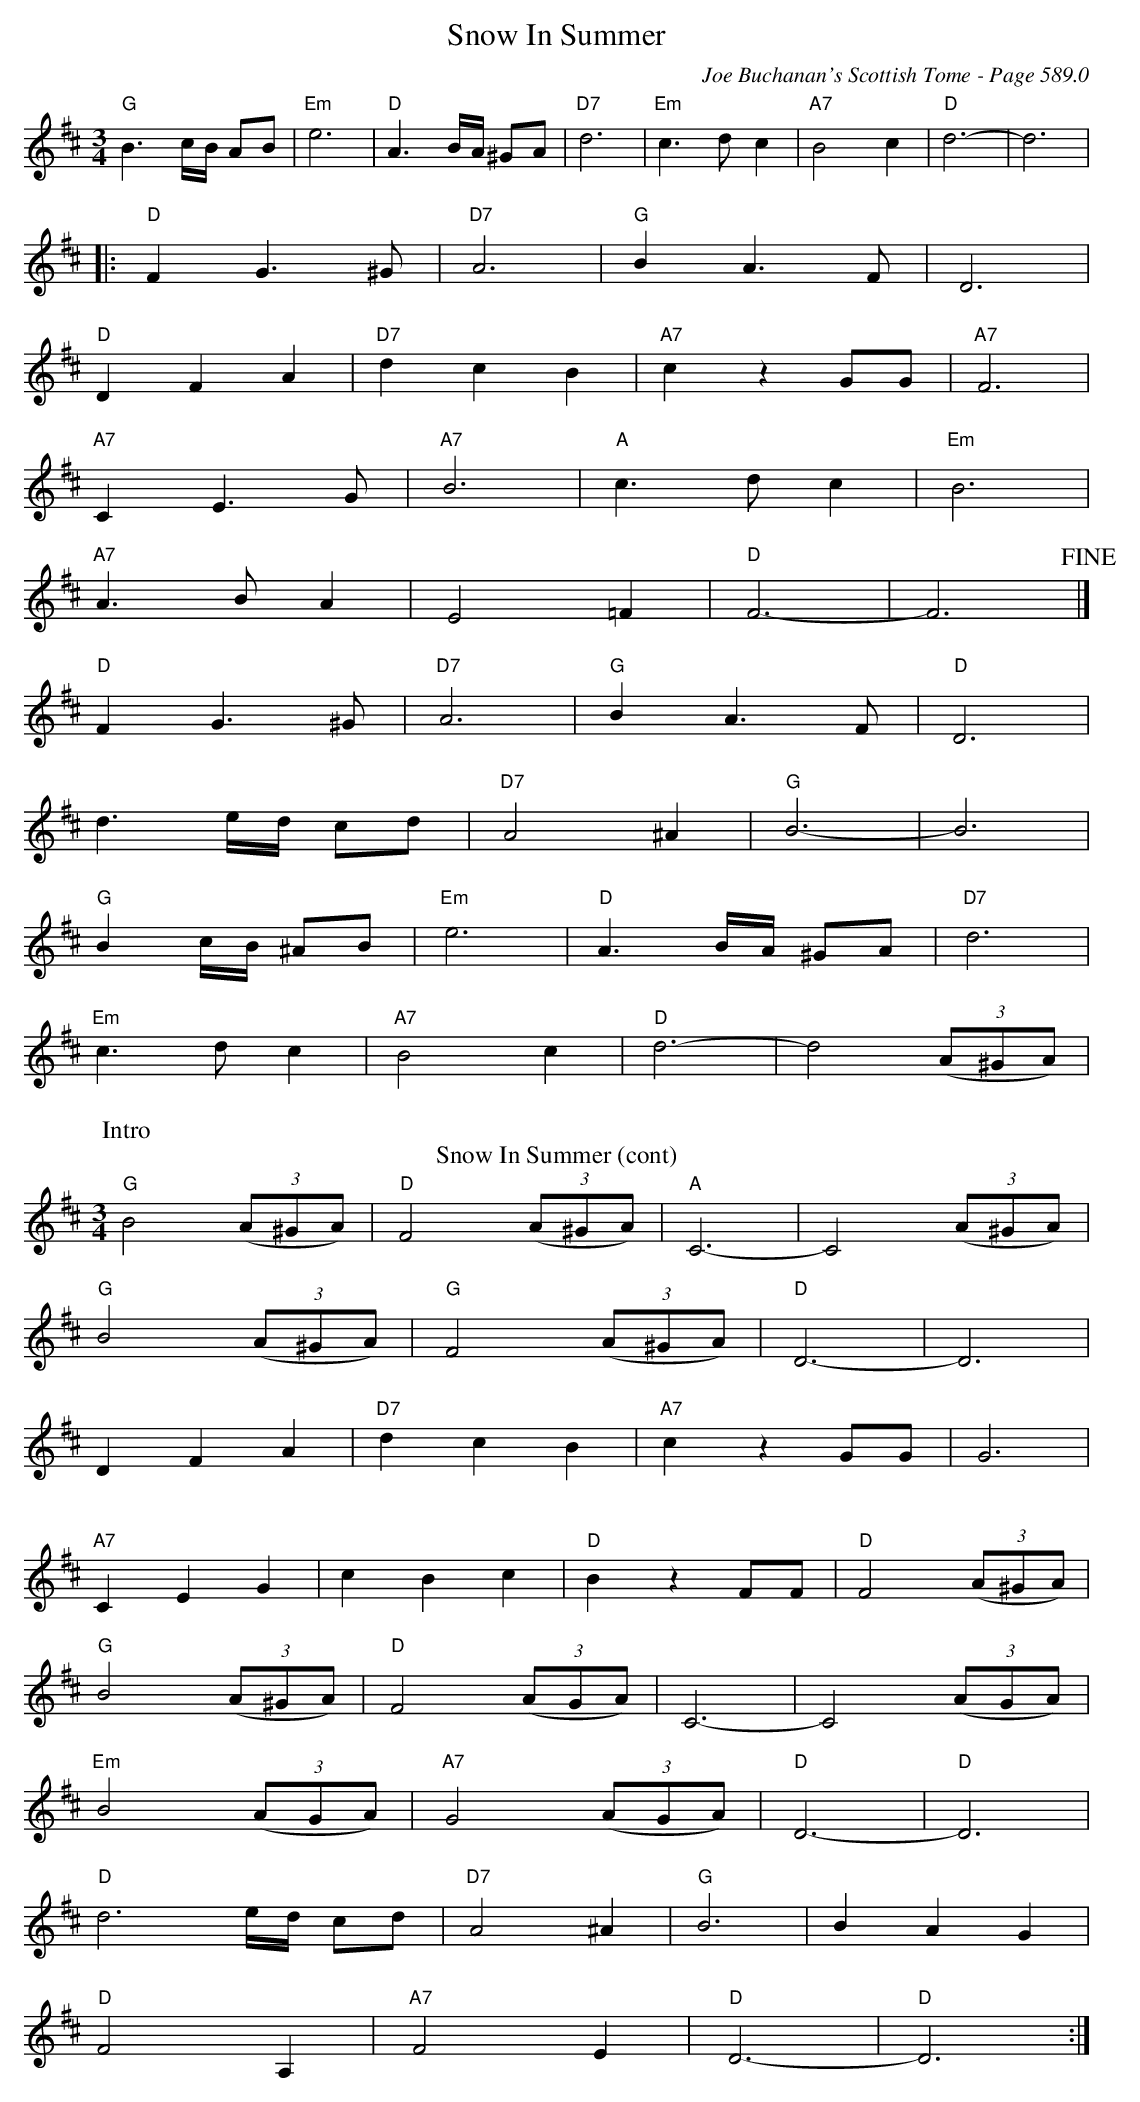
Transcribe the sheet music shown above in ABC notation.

X:1
T:Snow In Summer
C:Joe Buchanan's Scottish Tome - Page 589.0
L:1/4
M:3/4
K:D
W:Intro
"G"B3/2 c/4B/4 A/B/ | "Em"e3 | "D"A3/2 B/4A/4 ^G/A/| "D7"d3 | "Em"c>d c | "A7"B2 c | "D"d3- | d3 |
|:"D" F G>^G | "D7"A3 | "G"B A>F | D3 |
"D"D F A | "D7"d c B | "A7"c z G/G/ | "A7"F3 |
"A7"C E>G | "A7"B3 | "A"c>d c | "Em"B3 |
"A7"A>B A | E2 =F | "D"F3- | F3 !fine!|]
"D"F G>^G | "D7"A3 | "G"B A>F | "D"D3 |
d3/2 e/4d/4 c/d/ | "D7"A2 ^A | "G"B3- | B3 |
"G"B c/4B/4 ^A/B/ | "Em"e3 | "D"A3/2 B/4A/4 ^G/A/ | "D7"d3 |
"Em"c>d c | "A7"B2 c | "D"d3- | d2 ((3A/^G/A/) |
T:Snow In Summer (cont)
"G"B2 ((3A/^G/A/) | "D"F2 ((3A/^G/A/) | "A"C3- | C2 ((3A/^G/A/) |
"G"B2 ((3A/^G/A/) | "G"F2 ((3A/^G/A/) | "D"D3- | D3 |
D F A | "D7"d c B | "A7"c z G/G/ | G3 |
"A7"C E G | c B c | "D"B z F/F/ | "D"F2 ((3A/^G/A/) |
"G"B2 ((3A/^G/A/) | "D"F2 ((3A/G/A/) | C3- | C2 ((3A/G/A/) |
"Em"B2 ((3A/G/A/) |  "A7"G2 ((3A/G/A/) | "D"D3- | "D"D3 |
"D"d3 e/4d/4 c/d/ | "D7"A2 ^A | "G"B3 | B A G |
"D"F2 A, | "A7"F2 E | "D"D3- | "D"D3 :|
